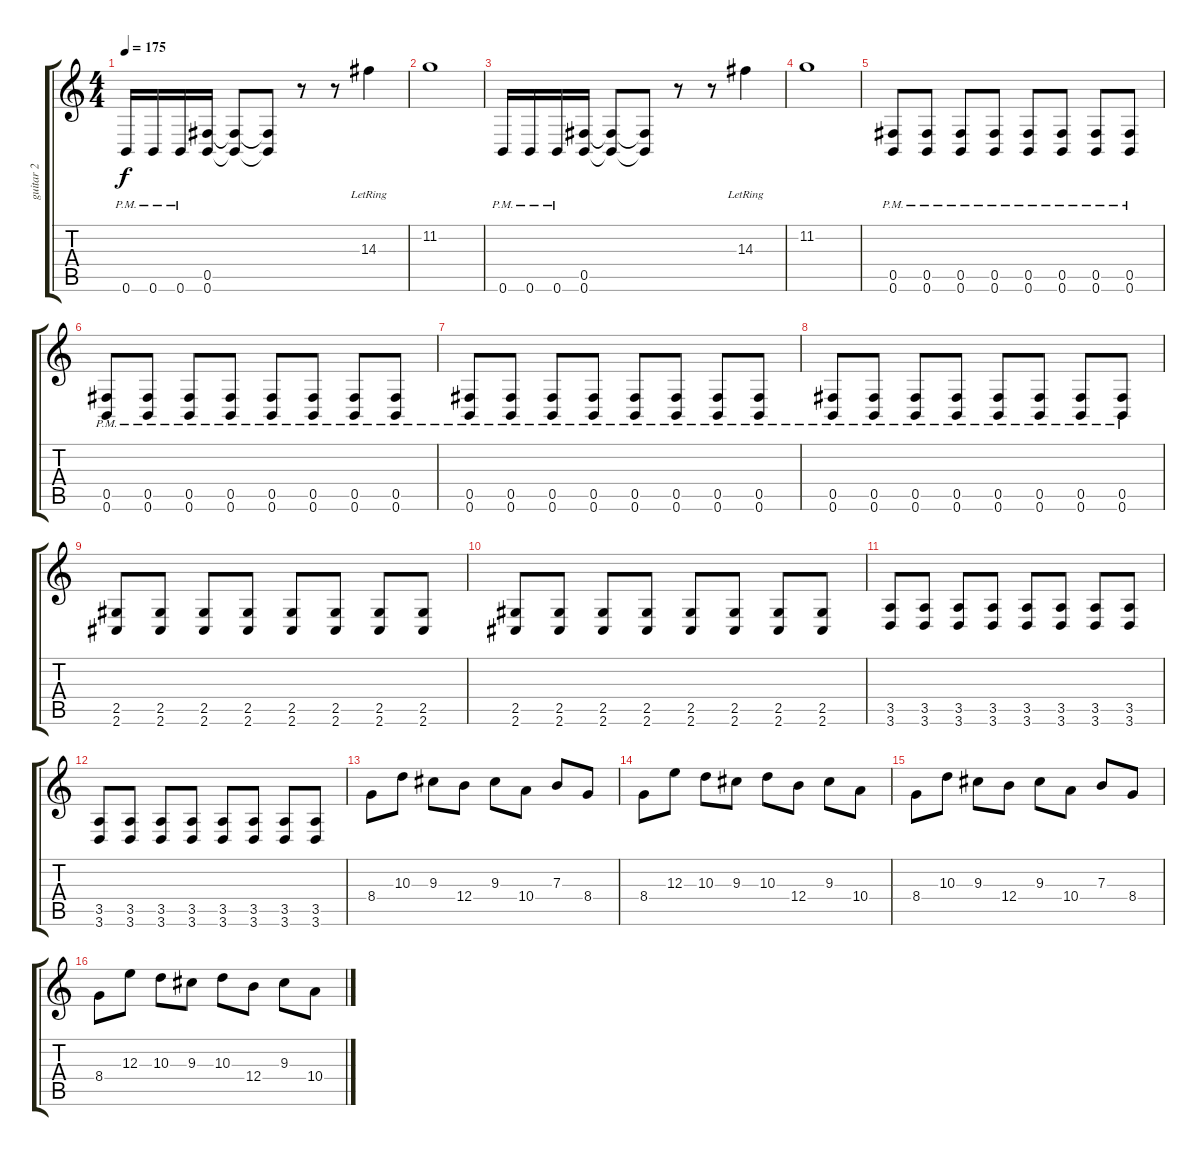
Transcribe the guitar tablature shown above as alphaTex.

\track ("guitar 2" "guitar 2") {instrument distortionguitar}
\staff {score tabs}
\tuning (Db4 Ab3 E3 B2 Gb2 B1) {hide}
\ts (4 4)
\tempo 175
\clef g2
\ks c
0.6{pm}.16{dy f instrument distortionguitar} 0.6{pm}.16 0.6{pm}.16 (0.5 0.6).16 (0.5{t} 0.6{t}).8 (0.5{t} 0.6{t}).8 r.8 r.8 14.3{lr}.4 |
11.2.1 |
0.6{pm}.16{instrument distortionguitar} 0.6{pm}.16 0.6{pm}.16 (0.5 0.6).16 (0.5{t} 0.6{t}).8 (0.5{t} 0.6{t}).8 r.8 r.8 14.3{lr}.4 |
11.2.1 |
(0.5{pm} 0.6{pm}).8 (0.5{pm} 0.6{pm}).8 (0.5{pm} 0.6{pm}).8 (0.5{pm} 0.6{pm}).8 (0.5{pm} 0.6{pm}).8 (0.5{pm} 0.6{pm}).8 (0.5{pm} 0.6{pm}).8 (0.5{pm} 0.6{pm}).8 |
(0.5{pm} 0.6{pm}).8 (0.5{pm} 0.6{pm}).8 (0.5{pm} 0.6{pm}).8 (0.5{pm} 0.6{pm}).8 (0.5{pm} 0.6{pm}).8 (0.5{pm} 0.6{pm}).8 (0.5{pm} 0.6{pm}).8 (0.5{pm} 0.6{pm}).8 |
(0.5{pm} 0.6{pm}).8 (0.5{pm} 0.6{pm}).8 (0.5{pm} 0.6{pm}).8 (0.5{pm} 0.6{pm}).8 (0.5{pm} 0.6{pm}).8 (0.5{pm} 0.6{pm}).8 (0.5{pm} 0.6{pm}).8 (0.5{pm} 0.6{pm}).8 |
(0.5{pm} 0.6{pm}).8 (0.5{pm} 0.6{pm}).8 (0.5{pm} 0.6{pm}).8 (0.5{pm} 0.6{pm}).8 (0.5{pm} 0.6{pm}).8 (0.5{pm} 0.6{pm}).8 (0.5{pm} 0.6{pm}).8 (0.5{pm} 0.6{pm}).8 |
(2.5 2.6).8 (2.5 2.6).8 (2.5 2.6).8 (2.5 2.6).8 (2.5 2.6).8 (2.5 2.6).8 (2.5 2.6).8 (2.5 2.6).8 |
(2.5 2.6).8 (2.5 2.6).8 (2.5 2.6).8 (2.5 2.6).8 (2.5 2.6).8 (2.5 2.6).8 (2.5 2.6).8 (2.5 2.6).8 |
(3.5 3.6).8 (3.5 3.6).8 (3.5 3.6).8 (3.5 3.6).8 (3.5 3.6).8 (3.5 3.6).8 (3.5 3.6).8 (3.5 3.6).8 |
(3.5 3.6).8 (3.5 3.6).8 (3.5 3.6).8 (3.5 3.6).8 (3.5 3.6).8 (3.5 3.6).8 (3.5 3.6).8 (3.5 3.6).8 |
8.4.8 10.3.8 9.3.8 12.4.8 9.3.8 10.4.8 7.3.8 8.4.8 |
8.4.8 12.3.8 10.3.8 9.3.8 10.3.8 12.4.8 9.3.8 10.4.8 |
8.4.8 10.3.8 9.3.8 12.4.8 9.3.8 10.4.8 7.3.8 8.4.8 |
8.4.8 12.3.8 10.3.8 9.3.8 10.3.8 12.4.8 9.3.8 10.4.8
